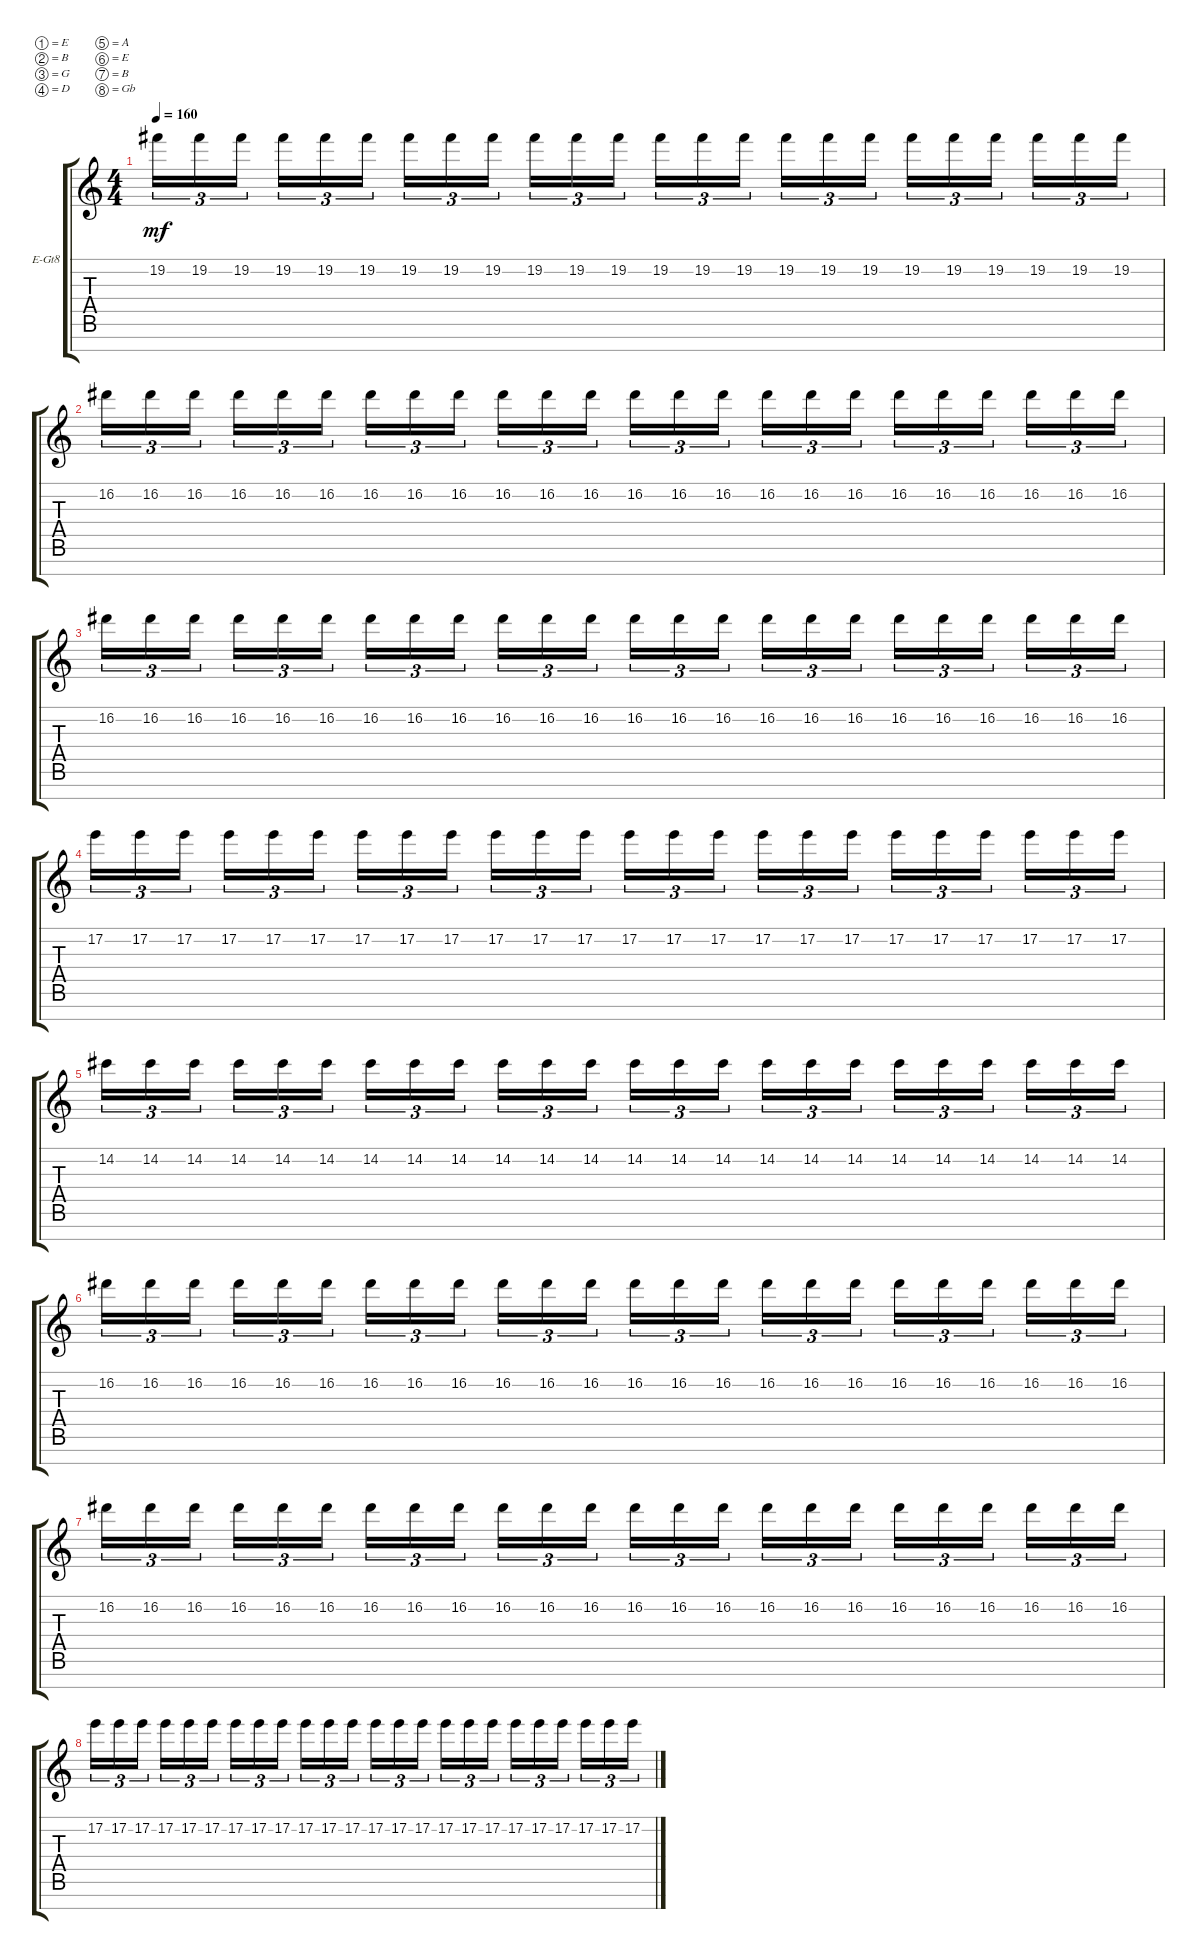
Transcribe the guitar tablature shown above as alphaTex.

\bracketExtendMode groupsimilarinstruments
\firstSystemTrackNameOrientation horizontal
\otherSystemsTrackNameOrientation horizontal
\track ("Electric Guitar" "E-Gt8") {instrument distortionguitar}
\staff {score tabs}
\tuning (E4 B3 G3 D3 A2 E2 B1 Gb1)
\ts (4 4)
\tempo 160
\clef g2
\scale
0.333333
\ks c
19.2.16{tu (3 2) dy mf} 19.2.16{tu (3 2)} 19.2.16{tu (3 2)} 19.2.16{tu (3 2)} 19.2.16{tu (3 2)} 19.2.16{tu (3 2)} 19.2.16{tu (3 2)} 19.2.16{tu (3 2)} 19.2.16{tu (3 2)} 19.2.16{tu (3 2)} 19.2.16{tu (3 2)} 19.2.16{tu (3 2)} 19.2.16{tu (3 2)} 19.2.16{tu (3 2)} 19.2.16{tu (3 2)} 19.2.16{tu (3 2)} 19.2.16{tu (3 2)} 19.2.16{tu (3 2)} 19.2.16{tu (3 2)} 19.2.16{tu (3 2)} 19.2.16{tu (3 2)} 19.2.16{tu (3 2)} 19.2.16{tu (3 2)} 19.2.16{tu (3 2)} |
\scale
0.333333 16.2.16{tu (3 2)} 16.2.16{tu (3 2)} 16.2.16{tu (3 2)} 16.2.16{tu (3 2)} 16.2.16{tu (3 2)} 16.2.16{tu (3 2)} 16.2.16{tu (3 2)} 16.2.16{tu (3 2)} 16.2.16{tu (3 2)} 16.2.16{tu (3 2)} 16.2.16{tu (3 2)} 16.2.16{tu (3 2)} 16.2.16{tu (3 2)} 16.2.16{tu (3 2)} 16.2.16{tu (3 2)} 16.2.16{tu (3 2)} 16.2.16{tu (3 2)} 16.2.16{tu (3 2)} 16.2.16{tu (3 2)} 16.2.16{tu (3 2)} 16.2.16{tu (3 2)} 16.2.16{tu (3 2)} 16.2.16{tu (3 2)} 16.2.16{tu (3 2)} |
\scale
0.333333 16.2.16{tu (3 2)} 16.2.16{tu (3 2)} 16.2.16{tu (3 2)} 16.2.16{tu (3 2)} 16.2.16{tu (3 2)} 16.2.16{tu (3 2)} 16.2.16{tu (3 2)} 16.2.16{tu (3 2)} 16.2.16{tu (3 2)} 16.2.16{tu (3 2)} 16.2.16{tu (3 2)} 16.2.16{tu (3 2)} 16.2.16{tu (3 2)} 16.2.16{tu (3 2)} 16.2.16{tu (3 2)} 16.2.16{tu (3 2)} 16.2.16{tu (3 2)} 16.2.16{tu (3 2)} 16.2.16{tu (3 2)} 16.2.16{tu (3 2)} 16.2.16{tu (3 2)} 16.2.16{tu (3 2)} 16.2.16{tu (3 2)} 16.2.16{tu (3 2)} |
\scale
0.333333 17.2.16{tu (3 2)} 17.2.16{tu (3 2)} 17.2.16{tu (3 2)} 17.2.16{tu (3 2)} 17.2.16{tu (3 2)} 17.2.16{tu (3 2)} 17.2.16{tu (3 2)} 17.2.16{tu (3 2)} 17.2.16{tu (3 2)} 17.2.16{tu (3 2)} 17.2.16{tu (3 2)} 17.2.16{tu (3 2)} 17.2.16{tu (3 2)} 17.2.16{tu (3 2)} 17.2.16{tu (3 2)} 17.2.16{tu (3 2)} 17.2.16{tu (3 2)} 17.2.16{tu (3 2)} 17.2.16{tu (3 2)} 17.2.16{tu (3 2)} 17.2.16{tu (3 2)} 17.2.16{tu (3 2)} 17.2.16{tu (3 2)} 17.2.16{tu (3 2)} |
\scale
0.333333 14.2.16{tu (3 2)} 14.2.16{tu (3 2)} 14.2.16{tu (3 2)} 14.2.16{tu (3 2)} 14.2.16{tu (3 2)} 14.2.16{tu (3 2)} 14.2.16{tu (3 2)} 14.2.16{tu (3 2)} 14.2.16{tu (3 2)} 14.2.16{tu (3 2)} 14.2.16{tu (3 2)} 14.2.16{tu (3 2)} 14.2.16{tu (3 2)} 14.2.16{tu (3 2)} 14.2.16{tu (3 2)} 14.2.16{tu (3 2)} 14.2.16{tu (3 2)} 14.2.16{tu (3 2)} 14.2.16{tu (3 2)} 14.2.16{tu (3 2)} 14.2.16{tu (3 2)} 14.2.16{tu (3 2)} 14.2.16{tu (3 2)} 14.2.16{tu (3 2)} |
\scale
0.333333 16.2.16{tu (3 2)} 16.2.16{tu (3 2)} 16.2.16{tu (3 2)} 16.2.16{tu (3 2)} 16.2.16{tu (3 2)} 16.2.16{tu (3 2)} 16.2.16{tu (3 2)} 16.2.16{tu (3 2)} 16.2.16{tu (3 2)} 16.2.16{tu (3 2)} 16.2.16{tu (3 2)} 16.2.16{tu (3 2)} 16.2.16{tu (3 2)} 16.2.16{tu (3 2)} 16.2.16{tu (3 2)} 16.2.16{tu (3 2)} 16.2.16{tu (3 2)} 16.2.16{tu (3 2)} 16.2.16{tu (3 2)} 16.2.16{tu (3 2)} 16.2.16{tu (3 2)} 16.2.16{tu (3 2)} 16.2.16{tu (3 2)} 16.2.16{tu (3 2)} |
\scale
0.333333 16.2.16{tu (3 2)} 16.2.16{tu (3 2)} 16.2.16{tu (3 2)} 16.2.16{tu (3 2)} 16.2.16{tu (3 2)} 16.2.16{tu (3 2)} 16.2.16{tu (3 2)} 16.2.16{tu (3 2)} 16.2.16{tu (3 2)} 16.2.16{tu (3 2)} 16.2.16{tu (3 2)} 16.2.16{tu (3 2)} 16.2.16{tu (3 2)} 16.2.16{tu (3 2)} 16.2.16{tu (3 2)} 16.2.16{tu (3 2)} 16.2.16{tu (3 2)} 16.2.16{tu (3 2)} 16.2.16{tu (3 2)} 16.2.16{tu (3 2)} 16.2.16{tu (3 2)} 16.2.16{tu (3 2)} 16.2.16{tu (3 2)} 16.2.16{tu (3 2)} |
\scale
0.333333 17.2.16{tu (3 2)} 17.2.16{tu (3 2)} 17.2.16{tu (3 2)} 17.2.16{tu (3 2)} 17.2.16{tu (3 2)} 17.2.16{tu (3 2)} 17.2.16{tu (3 2)} 17.2.16{tu (3 2)} 17.2.16{tu (3 2)} 17.2.16{tu (3 2)} 17.2.16{tu (3 2)} 17.2.16{tu (3 2)} 17.2.16{tu (3 2)} 17.2.16{tu (3 2)} 17.2.16{tu (3 2)} 17.2.16{tu (3 2)} 17.2.16{tu (3 2)} 17.2.16{tu (3 2)} 17.2.16{tu (3 2)} 17.2.16{tu (3 2)} 17.2.16{tu (3 2)} 17.2.16{tu (3 2)} 17.2.16{tu (3 2)} 17.2.16{tu (3 2)}
